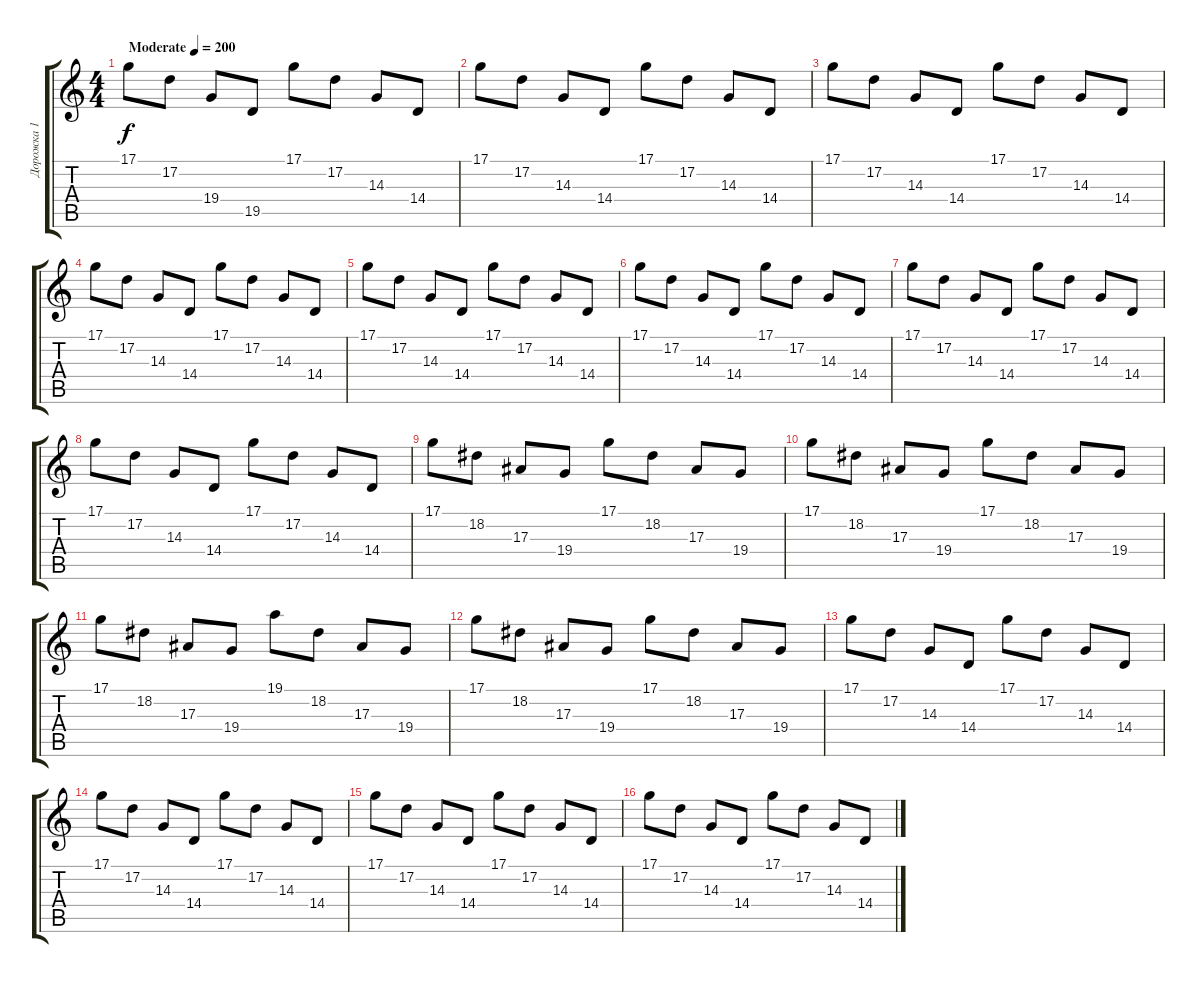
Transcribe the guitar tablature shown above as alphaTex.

\track ("Дорожка 1" "Дорожка 1") {instrument fx4atmosphere}
\staff {score tabs}
\tuning (D4 A3 F3 C3 G2 D2) {hide}
\ts (4 4)
\tempo (200 "Moderate")
\clef g2
\ks c
17.1.8{dy f instrument fx4atmosphere} 17.2.8 19.4.8 19.5.8 17.1.8 17.2.8 14.3.8 14.4.8 |
17.1.8 17.2.8 14.3.8 14.4.8 17.1.8 17.2.8 14.3.8 14.4.8 |
17.1.8 17.2.8 14.3.8 14.4.8 17.1.8 17.2.8 14.3.8 14.4.8 |
17.1.8 17.2.8 14.3.8 14.4.8 17.1.8 17.2.8 14.3.8 14.4.8 |
17.1.8 17.2.8 14.3.8 14.4.8 17.1.8 17.2.8 14.3.8 14.4.8 |
17.1.8 17.2.8 14.3.8 14.4.8 17.1.8 17.2.8 14.3.8 14.4.8 |
17.1.8 17.2.8 14.3.8 14.4.8 17.1.8 17.2.8 14.3.8 14.4.8 |
17.1.8 17.2.8 14.3.8 14.4.8 17.1.8 17.2.8 14.3.8 14.4.8 |
17.1.8 18.2.8 17.3.8 19.4.8 17.1.8 18.2.8 17.3.8 19.4.8 |
17.1.8 18.2.8 17.3.8 19.4.8 17.1.8 18.2.8 17.3.8 19.4.8 |
17.1.8 18.2.8 17.3.8 19.4.8 19.1.8 18.2.8 17.3.8 19.4.8 |
17.1.8 18.2.8 17.3.8 19.4.8 17.1.8 18.2.8 17.3.8 19.4.8 |
17.1.8 17.2.8 14.3.8 14.4.8 17.1.8 17.2.8 14.3.8 14.4.8 |
17.1.8 17.2.8 14.3.8 14.4.8 17.1.8 17.2.8 14.3.8 14.4.8 |
17.1.8 17.2.8 14.3.8 14.4.8 17.1.8 17.2.8 14.3.8 14.4.8 |
17.1.8 17.2.8 14.3.8 14.4.8 17.1.8 17.2.8 14.3.8 14.4.8
